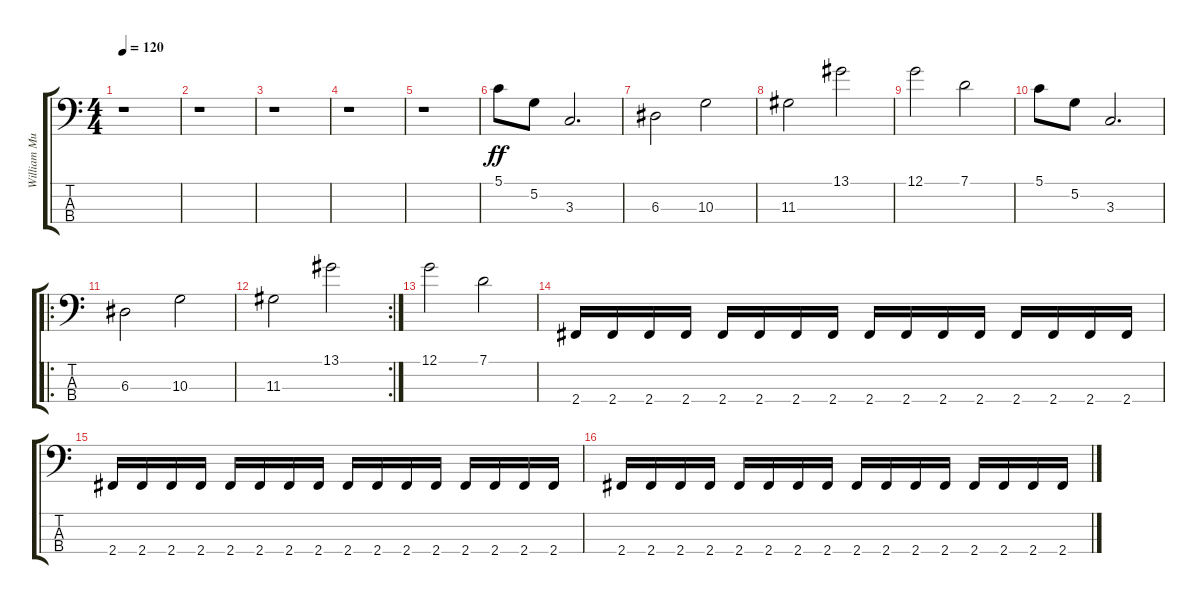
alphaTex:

\track ("William Murderface" "William Mu") {instrument electricbassfinger}
\staff {score tabs}
\tuning (G2 D2 A1 E1) {hide}
\ts (4 4)
\tempo 120
\clef f4
\ks c
r.1{dy ff} |
r.1 |
r.1 |
r.1 |
r.1 |
5.1.8 5.2.8 3.3.2{d} |
6.3.2 10.3.2 |
11.3.2 13.1.2 |
12.1.2 7.1.2 |
5.1.8 5.2.8 3.3.2{d} |
\ro
6.3.2 10.3.2 |
\rc 2
11.3.2 13.1.2 |
12.1.2 7.1.2 |
2.4.16 2.4.16 2.4.16 2.4.16 2.4.16 2.4.16 2.4.16 2.4.16 2.4.16 2.4.16 2.4.16 2.4.16 2.4.16 2.4.16 2.4.16 2.4.16 |
2.4.16 2.4.16 2.4.16 2.4.16 2.4.16 2.4.16 2.4.16 2.4.16 2.4.16 2.4.16 2.4.16 2.4.16 2.4.16 2.4.16 2.4.16 2.4.16 |
2.4.16 2.4.16 2.4.16 2.4.16 2.4.16 2.4.16 2.4.16 2.4.16 2.4.16 2.4.16 2.4.16 2.4.16 2.4.16 2.4.16 2.4.16 2.4.16
